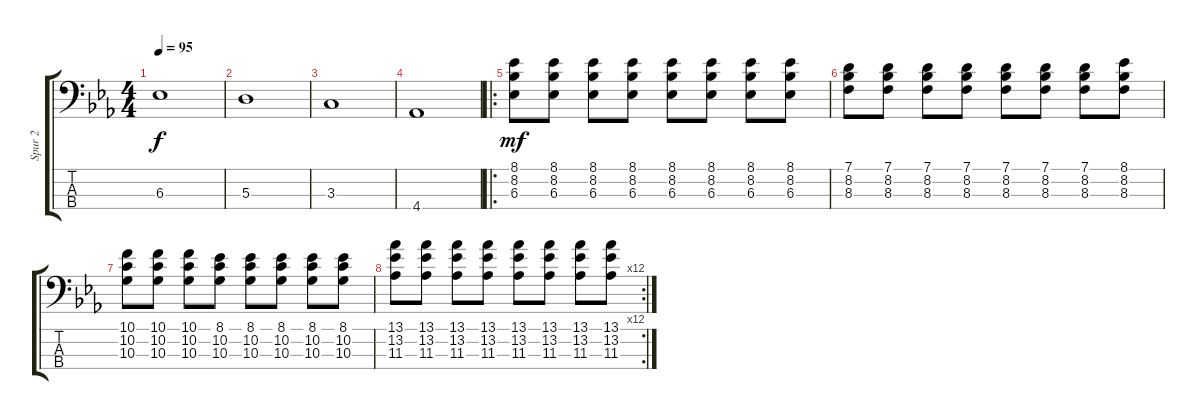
\track ("Spur 2" "Spur 2") {instrument electricbassfinger}
\staff {score tabs}
\tuning (G2 D2 A1 E1) {hide}
\ts (4 4)
\tempo 95
\clef f4
\ks eb
6.3.1{dy f} |
5.3.1 |
3.3.1 |
4.4.1 |
\ro
(8.1 8.2 6.3).8{dy mf} (8.1 8.2 6.3).8 (8.1 8.2 6.3).8 (8.1 8.2 6.3).8 (8.1 8.2 6.3).8 (8.1 8.2 6.3).8 (8.1 8.2 6.3).8 (8.1 8.2 6.3).8 |
(7.1 8.2 8.3).8 (7.1 8.2 8.3).8 (7.1 8.2 8.3).8 (7.1 8.2 8.3).8 (7.1 8.2 8.3).8 (7.1 8.2 8.3).8 (7.1 8.2 8.3).8 (8.1 8.2 8.3).8 |
(10.1 10.2 10.3).8 (10.1 10.2 10.3).8 (10.1 10.2 10.3).8 (8.1 10.2 10.3).8 (8.1 10.2 10.3).8 (8.1 10.2 10.3).8 (8.1 10.2 10.3).8 (8.1 10.2 10.3).8 |
\rc 12
(13.1 13.2 11.3).8 (13.1 13.2 11.3).8 (13.1 13.2 11.3).8 (13.1 13.2 11.3).8 (13.1 13.2 11.3).8 (13.1 13.2 11.3).8 (13.1 13.2 11.3).8 (13.1 13.2 11.3).8
